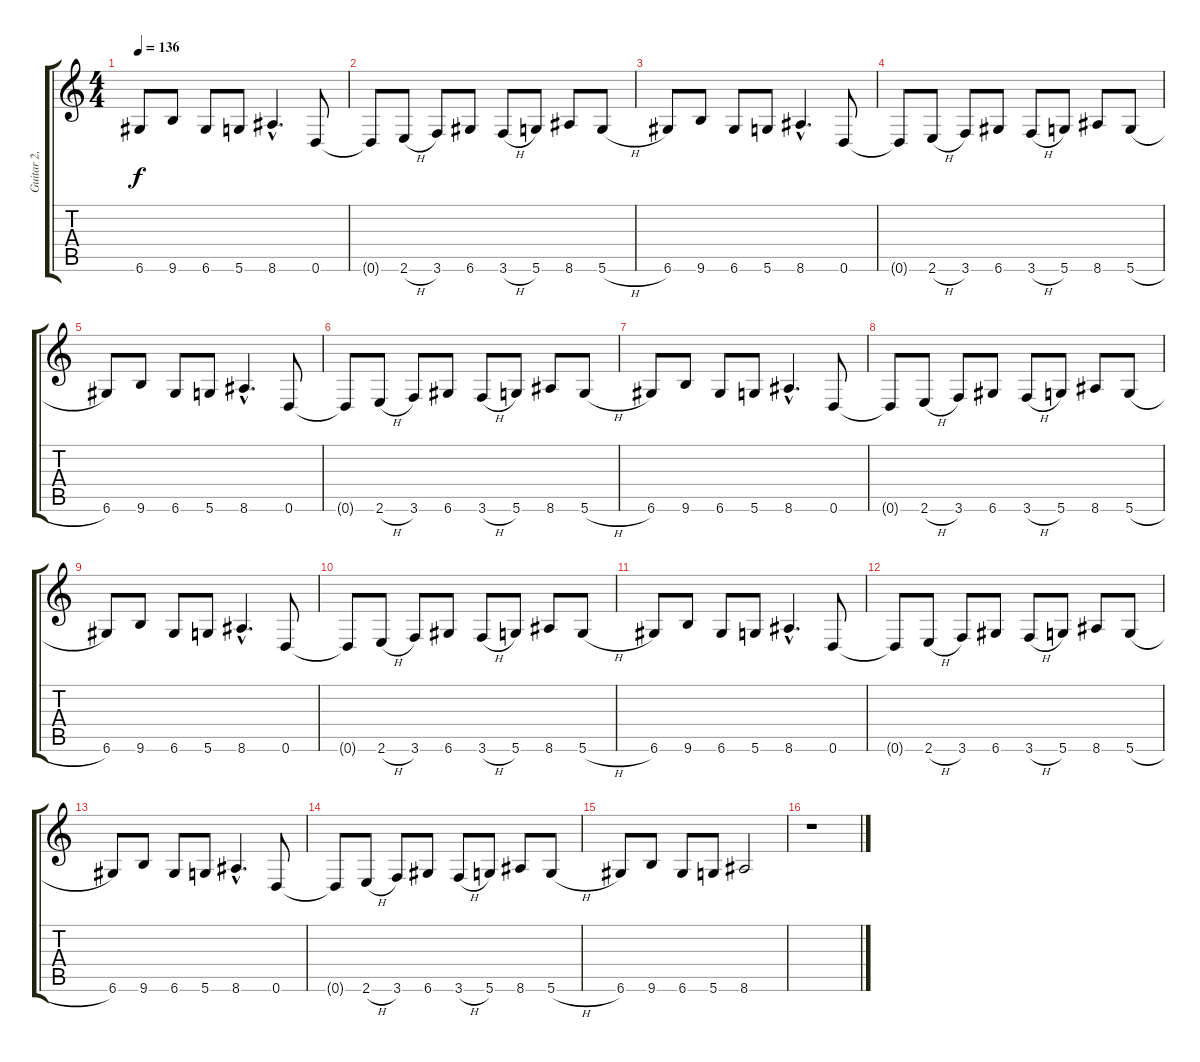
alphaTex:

\track ("Guitar 2, Dime" "Guitar 2, ") {instrument distortionguitar}
\staff {score tabs}
\tuning (E4 B3 G3 D3 A2 D2) {hide}
\ts (4 4)
\tempo 136
\clef g2
\ks c
6.6.8{dy f} 9.6.8 6.6.8 5.6.8 8.6{hac}.4{d} 0.6.8 |
0.6{t}.8 2.6{h}.8 3.6.8 6.6.8 3.6{h}.8 5.6.8 8.6.8 5.6{h}.8 |
6.6.8 9.6.8 6.6.8 5.6.8 8.6{hac}.4{d} 0.6.8 |
0.6{t}.8 2.6{h}.8 3.6.8 6.6.8 3.6{h}.8 5.6.8 8.6.8 5.6{h}.8 |
6.6.8 9.6.8 6.6.8 5.6.8 8.6{hac}.4{d} 0.6.8 |
0.6{t}.8 2.6{h}.8 3.6.8 6.6.8 3.6{h}.8 5.6.8 8.6.8 5.6{h}.8 |
6.6.8 9.6.8 6.6.8 5.6.8 8.6{hac}.4{d} 0.6.8 |
0.6{t}.8 2.6{h}.8 3.6.8 6.6.8 3.6{h}.8 5.6.8 8.6.8 5.6{h}.8 |
6.6.8 9.6.8 6.6.8 5.6.8 8.6{hac}.4{d} 0.6.8 |
0.6{t}.8 2.6{h}.8 3.6.8 6.6.8 3.6{h}.8 5.6.8 8.6.8 5.6{h}.8 |
6.6.8 9.6.8 6.6.8 5.6.8 8.6{hac}.4{d} 0.6.8 |
0.6{t}.8 2.6{h}.8 3.6.8 6.6.8 3.6{h}.8 5.6.8 8.6.8 5.6{h}.8 |
6.6.8 9.6.8 6.6.8 5.6.8 8.6{hac}.4{d} 0.6.8 |
0.6{t}.8 2.6{h}.8 3.6.8 6.6.8 3.6{h}.8 5.6.8 8.6.8 5.6{h}.8 |
6.6.8 9.6.8 6.6.8 5.6.8 8.6.2 |
r.1
